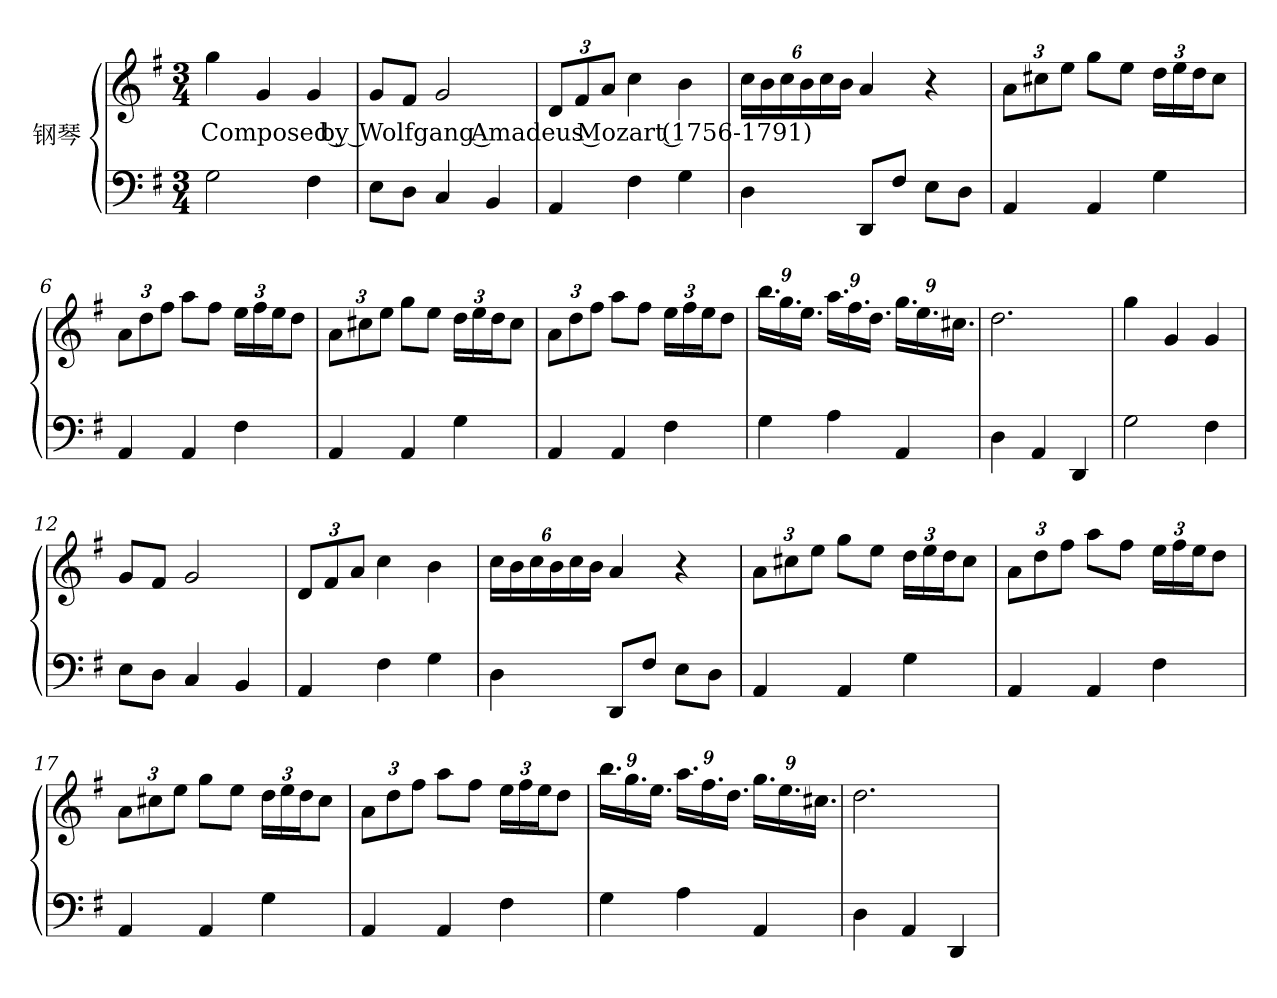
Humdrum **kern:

**kern	**kern	**text
*part2	*part1	*part1
*staff2	*staff1	*staff1
*I"钢琴	*I"钢琴	*
*clefF4	*clefG2	*
*k[f#]	*k[f#]	*
*M3/4	*M3/4	*
*MM125	*MM125	*
=1	=1	=1
2G\	4gg\	Composed by Wolfgang Amadeus Mozart (1756-1791)
.	4g/	.
4F#\	4g/	.
=2	=2	=2
8E\L	8g/L	.
8D\J	8f#/J	.
4C/	2g/	.
4BB/	.	.
=3	=3	=3
*	*Xbrackettup	*
4AA/	12d/L	.
.	12f#/	.
.	12a/J	.
4F#\	4cc\	.
4G\	4b\	.
!!LO:LB:g=z
=4	=4	=4
4D\	24cc\LL	.
.	24b\	.
.	24cc\	.
.	24b\	.
.	24cc\	.
.	24b\JJ	.
8DD/L	4a/	.
8F#/J	.	.
8E\L	4r	.
8D\J	.	.
=5	=5	=5
4AA/	12a\L	.
.	12cc#X\	.
.	12ee\J	.
4AA/	8gg\L	.
.	8ee\J	.
4G\	24dd\LL	.
.	24ee\	.
.	24dd\J	.
.	8cc#\J	.
=6	=6	=6
4AA/	12a\L	.
.	12dd\	.
.	12ff#\J	.
4AA/	8aa\L	.
.	8ff#\J	.
4F#\	24ee\LL	.
.	24ff#\	.
.	24ee\J	.
.	8dd\J	.
=7	=7	=7
4AA/	12a\L	.
.	12cc#X\	.
.	12ee\J	.
4AA/	8gg\L	.
.	8ee\J	.
4G\	24dd\LL	.
.	24ee\	.
.	24dd\J	.
.	8cc#\J	.
!!LO:LB:g=z
=8	=8	=8
4AA/	12a\L	.
.	12dd\	.
.	12ff#\J	.
4AA/	8aa\L	.
.	8ff#\J	.
4F#\	24ee\LL	.
.	24ff#\	.
.	24ee\J	.
.	8dd\J	.
=9	=9	=9
4G\	18.bb\LL	.
.	18.gg\	.
.	18.ee\JJ	.
4A\	18.aa\LL	.
.	18.ff#\	.
.	18.dd\JJ	.
4AA/	18.gg\LL	.
.	18.ee\	.
.	18.cc#X\JJ	.
=10	=10	=10
4D\	2.dd\	.
4AA/	.	.
4DD/	.	.
=11	=11	=11
2G\	4gg\	.
.	4g/	.
4F#\	4g/	.
=12	=12	=12
8E\L	8g/L	.
8D\J	8f#/J	.
4C/	2g/	.
4BB/	.	.
=13	=13	=13
4AA/	12d/L	.
.	12f#/	.
.	12a/J	.
4F#\	4cc\	.
4G\	4b\	.
!!LO:LB:g=z
=14	=14	=14
4D\	24cc\LL	.
.	24b\	.
.	24cc\	.
.	24b\	.
.	24cc\	.
.	24b\JJ	.
8DD/L	4a/	.
8F#/J	.	.
8E\L	4r	.
8D\J	.	.
=15	=15	=15
4AA/	12a\L	.
.	12cc#X\	.
.	12ee\J	.
4AA/	8gg\L	.
.	8ee\J	.
4G\	24dd\LL	.
.	24ee\	.
.	24dd\J	.
.	8cc#\J	.
=16	=16	=16
4AA/	12a\L	.
.	12dd\	.
.	12ff#\J	.
4AA/	8aa\L	.
.	8ff#\J	.
4F#\	24ee\LL	.
.	24ff#\	.
.	24ee\J	.
.	8dd\J	.
=17	=17	=17
4AA/	12a\L	.
.	12cc#X\	.
.	12ee\J	.
4AA/	8gg\L	.
.	8ee\J	.
4G\	24dd\LL	.
.	24ee\	.
.	24dd\J	.
.	8cc#\J	.
!!LO:LB:g=z
=18	=18	=18
4AA/	12a\L	.
.	12dd\	.
.	12ff#\J	.
4AA/	8aa\L	.
.	8ff#\J	.
4F#\	24ee\LL	.
.	24ff#\	.
.	24ee\J	.
.	8dd\J	.
=19	=19	=19
4G\	18.bb\LL	.
.	18.gg\	.
.	18.ee\JJ	.
4A\	18.aa\LL	.
.	18.ff#\	.
.	18.dd\JJ	.
4AA/	18.gg\LL	.
.	18.ee\	.
.	18.cc#X\JJ	.
=20	=20	=20
4D\	2.dd\	.
4AA/	.	.
4DD/	.	.
=	=	=
*-	*-	*-
